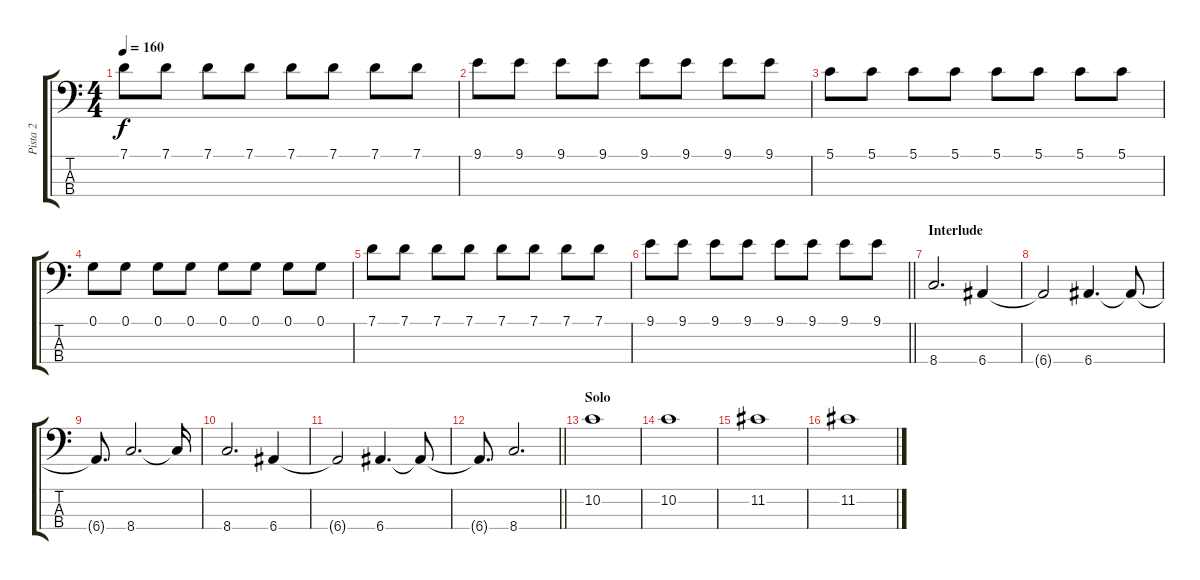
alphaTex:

\track ("Pista 2" "Pista 2") {instrument electricbassfinger}
\staff {score tabs}
\tuning (G2 D2 A1 E1) {hide}
\ts (4 4)
\tempo 160
\clef f4
\ks c
7.1.8{dy f} 7.1.8 7.1.8 7.1.8 7.1.8 7.1.8 7.1.8 7.1.8 |
9.1.8 9.1.8 9.1.8 9.1.8 9.1.8 9.1.8 9.1.8 9.1.8 |
5.1.8 5.1.8 5.1.8 5.1.8 5.1.8 5.1.8 5.1.8 5.1.8 |
0.1.8 0.1.8 0.1.8 0.1.8 0.1.8 0.1.8 0.1.8 0.1.8 |
7.1.8 7.1.8 7.1.8 7.1.8 7.1.8 7.1.8 7.1.8 7.1.8 |
\barLineRight lightlight
9.1.8 9.1.8 9.1.8 9.1.8 9.1.8 9.1.8 9.1.8 9.1.8 |
\section ("" "Interlude")
8.4.2{d} 6.4.4 |
6.4{t}.2 6.4.4{d} 6.4{t}.8 |
6.4{t}.8{d} 8.4.2{d} 8.4{t}.16 |
8.4.2{d} 6.4.4 |
6.4{t}.2 6.4.4{d} 6.4{t}.8 |
\barLineRight lightlight
6.4{t}.8{d} 8.4.2{d} |
\section ("" "Solo")
10.2.1 |
10.2.1 |
11.2.1 |
11.2.1
